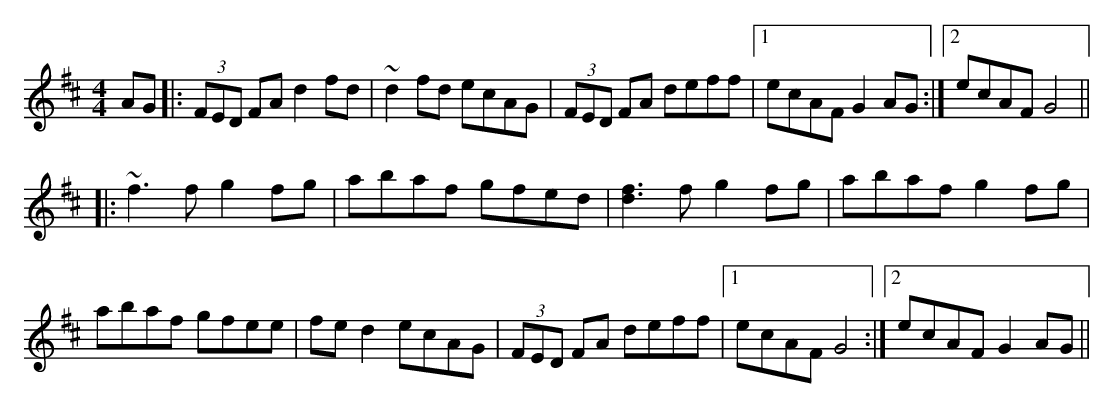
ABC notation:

X:1
M:4/4
K:D
AG|:(3FED FA d2fd|~d2fd ecAG|(3FED FA deff|1 ecAF G2AG:|2 ecAF G4||
|:~f3f g2fg|abaf gfed|[fd]3f g2fg|abaf g2fg|
abaf gfee|fed2 ecAG|(3FED FA deff|1 ecAF G4:|2 ecAF G2AG||
